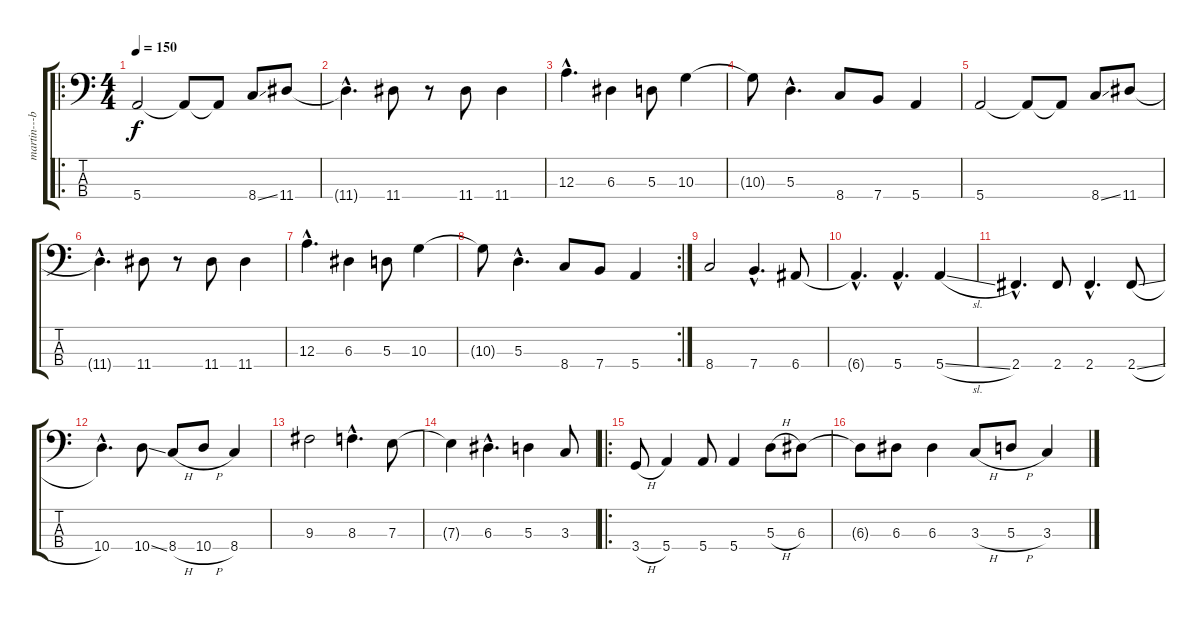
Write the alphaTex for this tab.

\track ("martin---bass" "martin---b") {instrument electricbassfinger}
\staff {score tabs}
\tuning (G2 D2 A1 E1) {hide}
\ro
\ts (4 4)
\tempo 150
\clef f4
\ks c
5.4.2{dy f} 5.4{t}.8 5.4{t}.8 8.4{ss}.8 11.4.8 |
11.4{hac t}.4{d} 11.4.8 r.8 11.4.8 11.4.4 |
12.3{hac}.4{d} 6.3.4 5.3.8 10.3.4 |
10.3{t}.8 5.3{hac}.4{d} 8.4.8 7.4.8 5.4.4 |
5.4.2 5.4{t}.8 5.4{t}.8 8.4{ss}.8 11.4.8 |
11.4{hac t}.4{d} 11.4.8 r.8 11.4.8 11.4.4 |
12.3{hac}.4{d} 6.3.4 5.3.8 10.3.4 |
\rc 2
10.3{t}.8 5.3{hac}.4{d} 8.4.8 7.4.8 5.4.4 |
8.4.2 7.4{hac}.4{d} 6.4.8 |
6.4{hac t}.4{d} 5.4{hac}.4{d} 5.4{sl}.4 |
2.4{hac}.4{d} 2.4.8 2.4{hac}.4{d} 2.4{sl}.8 |
10.4{hac}.4{d} 10.4{ss}.8 8.4{h}.8 10.4{h}.8 8.4.4 |
9.3.2 8.3{hac}.4{d} 7.3.8 |
7.3{t}.4 6.3{hac}.4{d} 5.3.4 3.3.8 |
\ro
3.4{h}.8 5.4.4 5.4.8 5.4.4 5.3{h}.8 6.3.8 |
6.3{t}.8 6.3.8 6.3.4 3.3{h}.8 5.3{h}.8 3.3.4
